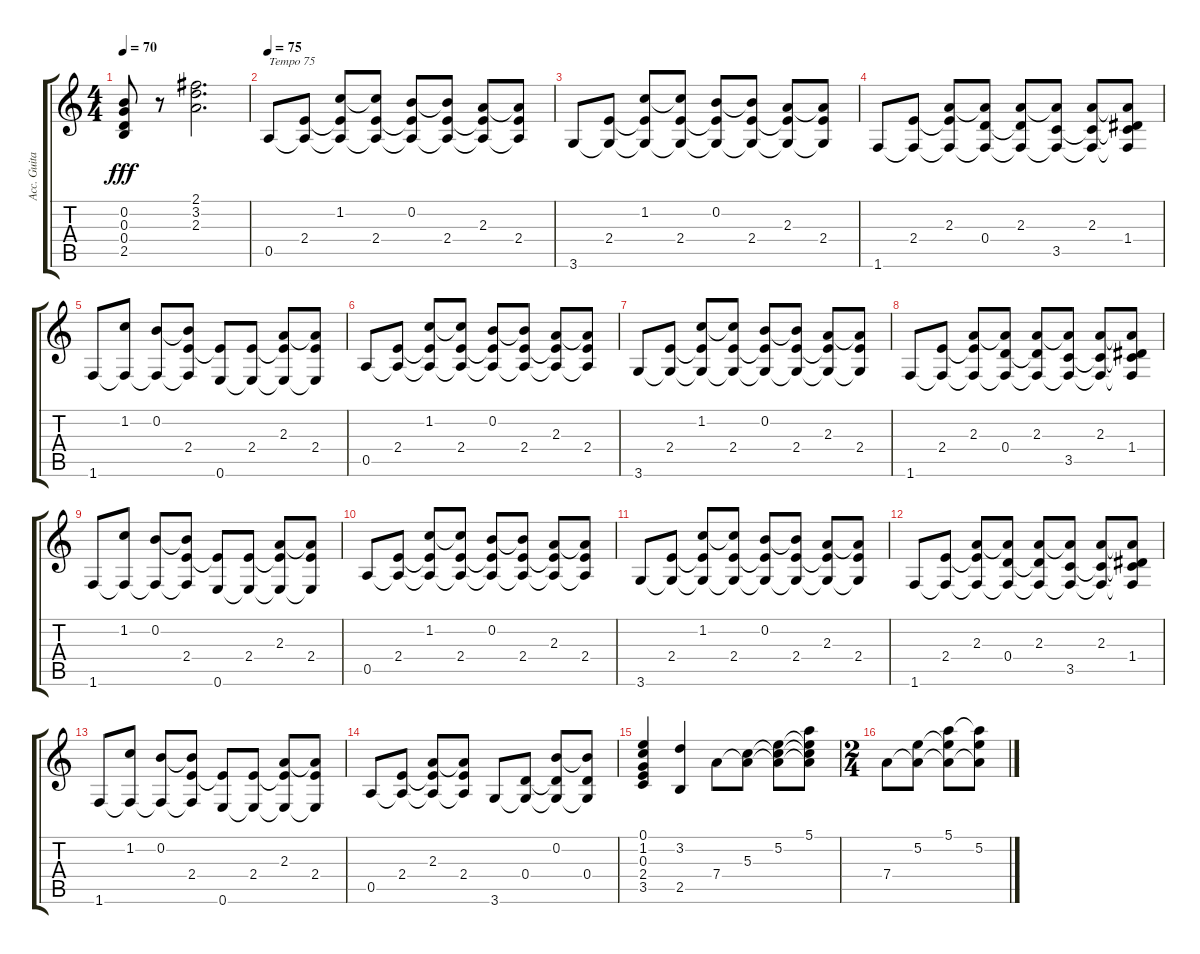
\track ("Acc. Guitar 1" "Acc. Guita") {instrument acousticguitarsteel}
\staff {score tabs}
\tuning (E4 B3 G3 D3 A2 E2) {hide}
\ts (4 4)
\tempo 70
\clef g2
\ks c
(0.2 0.3 0.4 2.5).8{dy fff} r.8 (2.1 3.2 2.3).2{d} |
\tempo 75
0.5.8{txt "Tempo 75"} (2.4 0.5{t}).8 (1.2 2.4{t} 0.5{t}).8 (1.2{t} 2.4 0.5{t}).8 (0.2 2.4{t} 0.5{t}).8 (0.2{t} 2.4 0.5{t}).8 (2.3 2.4{t} 0.5{t}).8 (2.3{t} 2.4 0.5{t}).8 |
3.6.8 (2.4 3.6{t}).8 (1.2 2.4{t} 3.6{t}).8 (1.2{t} 2.4 3.6{t}).8 (0.2 2.4{t} 3.6{t}).8 (0.2{t} 2.4 3.6{t}).8 (2.3 2.4{t} 3.6{t}).8 (2.3{t} 2.4 3.6{t}).8 |
1.6.8 (2.4 1.6{t}).8 (2.3 2.4{t} 1.6{t}).8 (2.3{t} 0.4 1.6{t}).8 (2.3 0.4{t} 1.6{t}).8 (2.3{t} 3.5 1.6{t}).8 (2.3 3.5{t} 1.6{t}).8 (2.3{t} 1.4 3.5{t} 1.6{t}).8 |
1.6.8 (1.2 1.6{t}).8 (0.2 1.6{t}).8 (0.2{t} 2.4 1.6{t}).8 (2.4{t} 0.6).8 (2.4 0.6{t}).8 (2.3 2.4{t} 0.6{t}).8 (2.3{t} 2.4 0.6{t}).8 |
0.5.8 (2.4 0.5{t}).8 (1.2 2.4{t} 0.5{t}).8 (1.2{t} 2.4 0.5{t}).8 (0.2 2.4{t} 0.5{t}).8 (0.2{t} 2.4 0.5{t}).8 (2.3 2.4{t} 0.5{t}).8 (2.3{t} 2.4 0.5{t}).8 |
3.6.8 (2.4 3.6{t}).8 (1.2 2.4{t} 3.6{t}).8 (1.2{t} 2.4 3.6{t}).8 (0.2 2.4{t} 3.6{t}).8 (0.2{t} 2.4 3.6{t}).8 (2.3 2.4{t} 3.6{t}).8 (2.3{t} 2.4 3.6{t}).8 |
1.6.8 (2.4 1.6{t}).8 (2.3 2.4{t} 1.6{t}).8 (2.3{t} 0.4 1.6{t}).8 (2.3 0.4{t} 1.6{t}).8 (2.3{t} 3.5 1.6{t}).8 (2.3 3.5{t} 1.6{t}).8 (2.3{t} 1.4 3.5{t} 1.6{t}).8 |
1.6.8 (1.2 1.6{t}).8 (0.2 1.6{t}).8 (0.2{t} 2.4 1.6{t}).8 (2.4{t} 0.6).8 (2.4 0.6{t}).8 (2.3 2.4{t} 0.6{t}).8 (2.3{t} 2.4 0.6{t}).8 |
0.5.8 (2.4 0.5{t}).8 (1.2 2.4{t} 0.5{t}).8 (1.2{t} 2.4 0.5{t}).8 (0.2 2.4{t} 0.5{t}).8 (0.2{t} 2.4 0.5{t}).8 (2.3 2.4{t} 0.5{t}).8 (2.3{t} 2.4 0.5{t}).8 |
3.6.8 (2.4 3.6{t}).8 (1.2 2.4{t} 3.6{t}).8 (1.2{t} 2.4 3.6{t}).8 (0.2 2.4{t} 3.6{t}).8 (0.2{t} 2.4 3.6{t}).8 (2.3 2.4{t} 3.6{t}).8 (2.3{t} 2.4 3.6{t}).8 |
1.6.8 (2.4 1.6{t}).8 (2.3 2.4{t} 1.6{t}).8 (2.3{t} 0.4 1.6{t}).8 (2.3 0.4{t} 1.6{t}).8 (2.3{t} 3.5 1.6{t}).8 (2.3 3.5{t} 1.6{t}).8 (2.3{t} 1.4 3.5{t} 1.6{t}).8 |
1.6.8 (1.2 1.6{t}).8 (0.2 1.6{t}).8 (0.2{t} 2.4 1.6{t}).8 (2.4{t} 0.6).8 (2.4 0.6{t}).8 (2.3 2.4{t} 0.6{t}).8 (2.3{t} 2.4 0.6{t}).8 |
0.5.8 (2.4 0.5{t}).8 (2.3 2.4{t} 0.5{t}).8 (2.3{t} 2.4 0.5{t}).8 3.6.8 (0.4 3.6{t}).8 (0.2 0.4{t} 3.6{t}).8 (0.2{t} 0.4 3.6{t}).8 |
(0.1 1.2 0.3 2.4 3.5).4 (3.2 2.5).4 7.4.8 (5.3 7.4{t}).8 (5.2 5.3{t} 7.4{t}).8 (5.1 5.2{t} 5.3{t} 7.4{t}).8 |
\ts (2 4)
7.4.8 (5.2 7.4{t}).8 (5.1 5.2{t} 7.4{t}).8 (5.1{t} 5.2 7.4{t}).8
